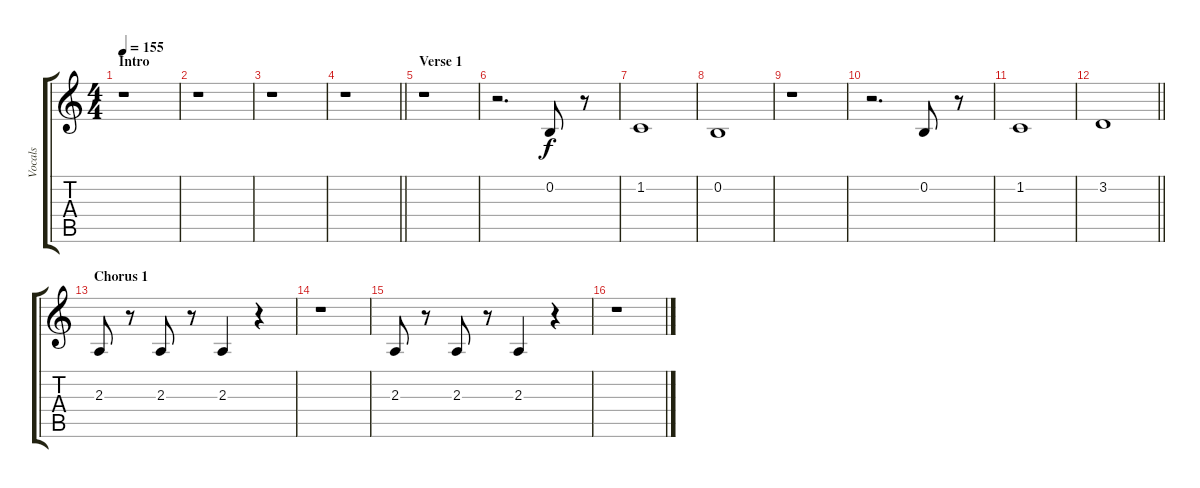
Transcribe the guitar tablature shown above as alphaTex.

\track ("Vocals" "Vocals") {instrument oboe}
\staff {score tabs}
\tuning (E4 B3 G3 D3 A2 E2) {hide}
\ts (4 4)
\section ("" "Intro")
\tempo 155
\clef g2
\ks c
r.1{dy f instrument oboe} |
r.1 |
r.1 |
\barLineRight lightlight
r.1 |
\section ("" "Verse 1")
r.1 |
r.2{d} 0.2.8 r.8 |
1.2.1 |
0.2.1 |
r.1 |
r.2{d} 0.2.8 r.8 |
1.2.1 |
\barLineRight lightlight
3.2.1 |
\section ("" "Chorus 1")
2.3.8 r.8 2.3.8 r.8 2.3.4 r.4 |
r.1 |
2.3.8 r.8 2.3.8 r.8 2.3.4 r.4 |
r.1
